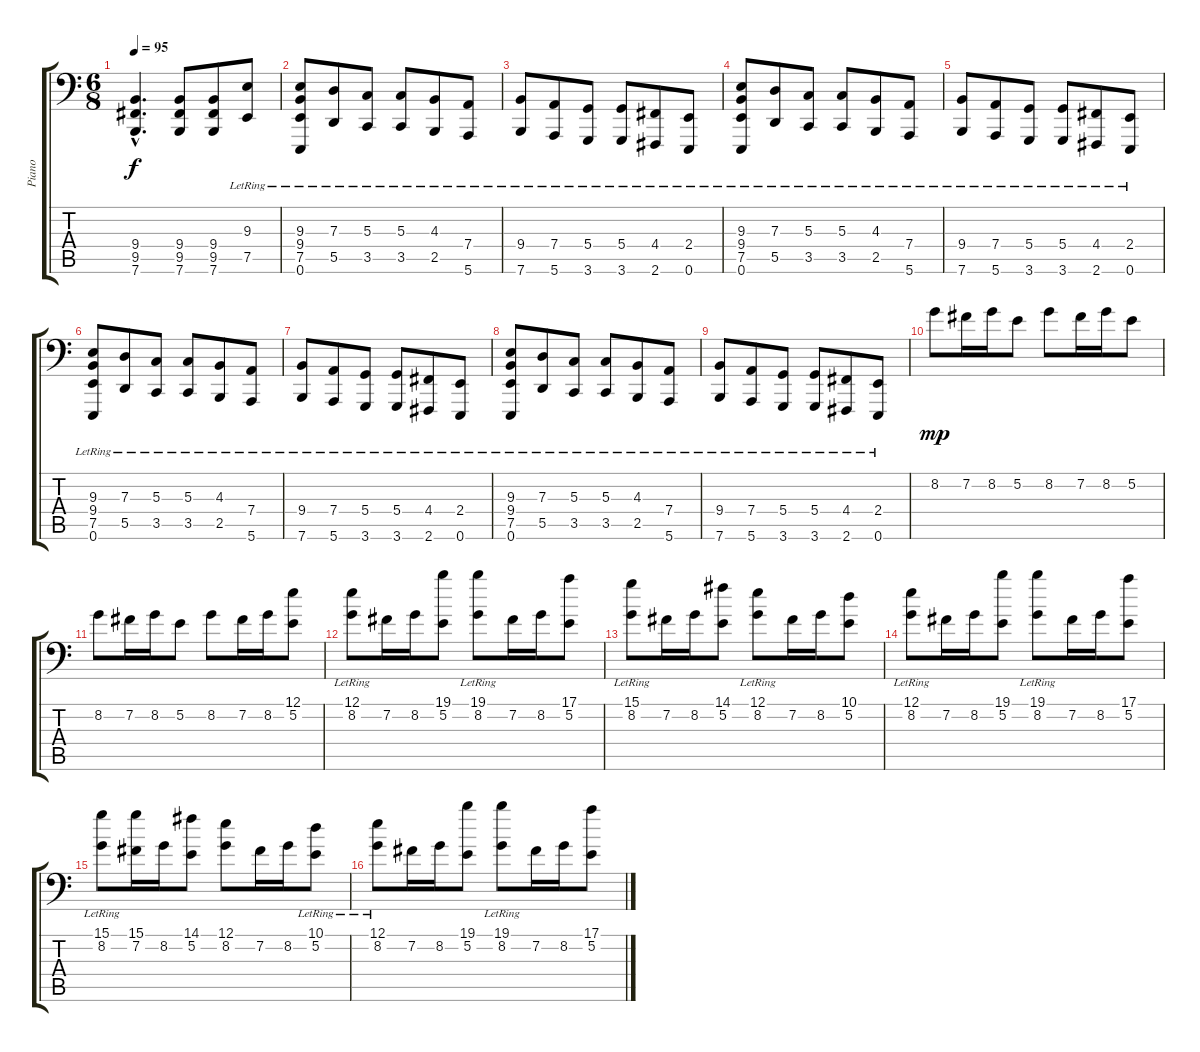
\track ("Piano" "Piano") {instrument acousticgrandpiano}
\staff {score tabs}
\tuning (E4 B3 G2 D2 A1 E1) {hide}
\ts (6 8)
\tempo 95
\clef f4
\ks c
(9.4{hac} 9.5{hac} 7.6{hac}).4{d dy f} (9.4 9.5 7.6).8 (9.4 9.5 7.6).8 (9.3{lr} 7.5{lr}).8 |
(9.3{lr} 9.4 7.5{lr} 0.6).8 (7.3{lr} 5.5{lr}).8 (5.3{lr} 3.5{lr}).8 (5.3{lr} 3.5{lr}).8 (4.3{lr} 2.5{lr}).8 (7.4{lr} 5.6{lr}).8 |
(9.4{lr} 7.6{lr}).8 (7.4{lr} 5.6{lr}).8 (5.4{lr} 3.6{lr}).8 (5.4{lr} 3.6{lr}).8 (4.4{lr} 2.6{lr}).8 (2.4{lr} 0.6{lr}).8 |
(9.3{lr} 9.4 7.5{lr} 0.6).8 (7.3{lr} 5.5{lr}).8 (5.3{lr} 3.5{lr}).8 (5.3{lr} 3.5{lr}).8 (4.3{lr} 2.5{lr}).8 (7.4{lr} 5.6{lr}).8 |
(9.4{lr} 7.6{lr}).8 (7.4{lr} 5.6{lr}).8 (5.4{lr} 3.6{lr}).8 (5.4{lr} 3.6{lr}).8 (4.4{lr} 2.6{lr}).8 (2.4{lr} 0.6{lr}).8 |
(9.3{lr} 9.4 7.5{lr} 0.6).8 (7.3{lr} 5.5{lr}).8 (5.3{lr} 3.5{lr}).8 (5.3{lr} 3.5{lr}).8 (4.3{lr} 2.5{lr}).8 (7.4{lr} 5.6{lr}).8 |
(9.4{lr} 7.6{lr}).8 (7.4{lr} 5.6{lr}).8 (5.4{lr} 3.6{lr}).8 (5.4{lr} 3.6{lr}).8 (4.4{lr} 2.6{lr}).8 (2.4{lr} 0.6{lr}).8 |
(9.3{lr} 9.4 7.5{lr} 0.6).8 (7.3{lr} 5.5{lr}).8 (5.3{lr} 3.5{lr}).8 (5.3{lr} 3.5{lr}).8 (4.3{lr} 2.5{lr}).8 (7.4{lr} 5.6{lr}).8 |
(9.4{lr} 7.6{lr}).8 (7.4{lr} 5.6{lr}).8 (5.4{lr} 3.6{lr}).8 (5.4{lr} 3.6{lr}).8 (4.4{lr} 2.6{lr}).8 (2.4{lr} 0.6{lr}).8 |
8.2.8{dy mp} 7.2.16 8.2.16 5.2.8 8.2.8 7.2.16 8.2.16 5.2.8 |
8.2.8 7.2.16 8.2.16 5.2.8 8.2.8 7.2.16 8.2.16 (12.1 5.2).8 |
(12.1{lr} 8.2).8 7.2.16 8.2.16 (19.1 5.2).8 (19.1{lr} 8.2).8 7.2.16 8.2.16 (17.1 5.2).8 |
(15.1{lr} 8.2).8 7.2.16 8.2.16 (14.1 5.2).8 (12.1{lr} 8.2).8 7.2.16 8.2.16 (10.1 5.2).8 |
(12.1{lr} 8.2).8 7.2.16 8.2.16 (19.1 5.2).8 (19.1{lr} 8.2).8 7.2.16 8.2.16 (17.1 5.2).8 |
(15.1{lr} 8.2).8 (15.1 7.2).16 8.2.16 (14.1 5.2).8 (12.1 8.2).8 7.2.16 8.2.16 (10.1{lr} 5.2).8 |
(12.1{lr} 8.2).8 7.2.16 8.2.16 (19.1 5.2).8 (19.1{lr} 8.2).8 7.2.16 8.2.16 (17.1 5.2).8
